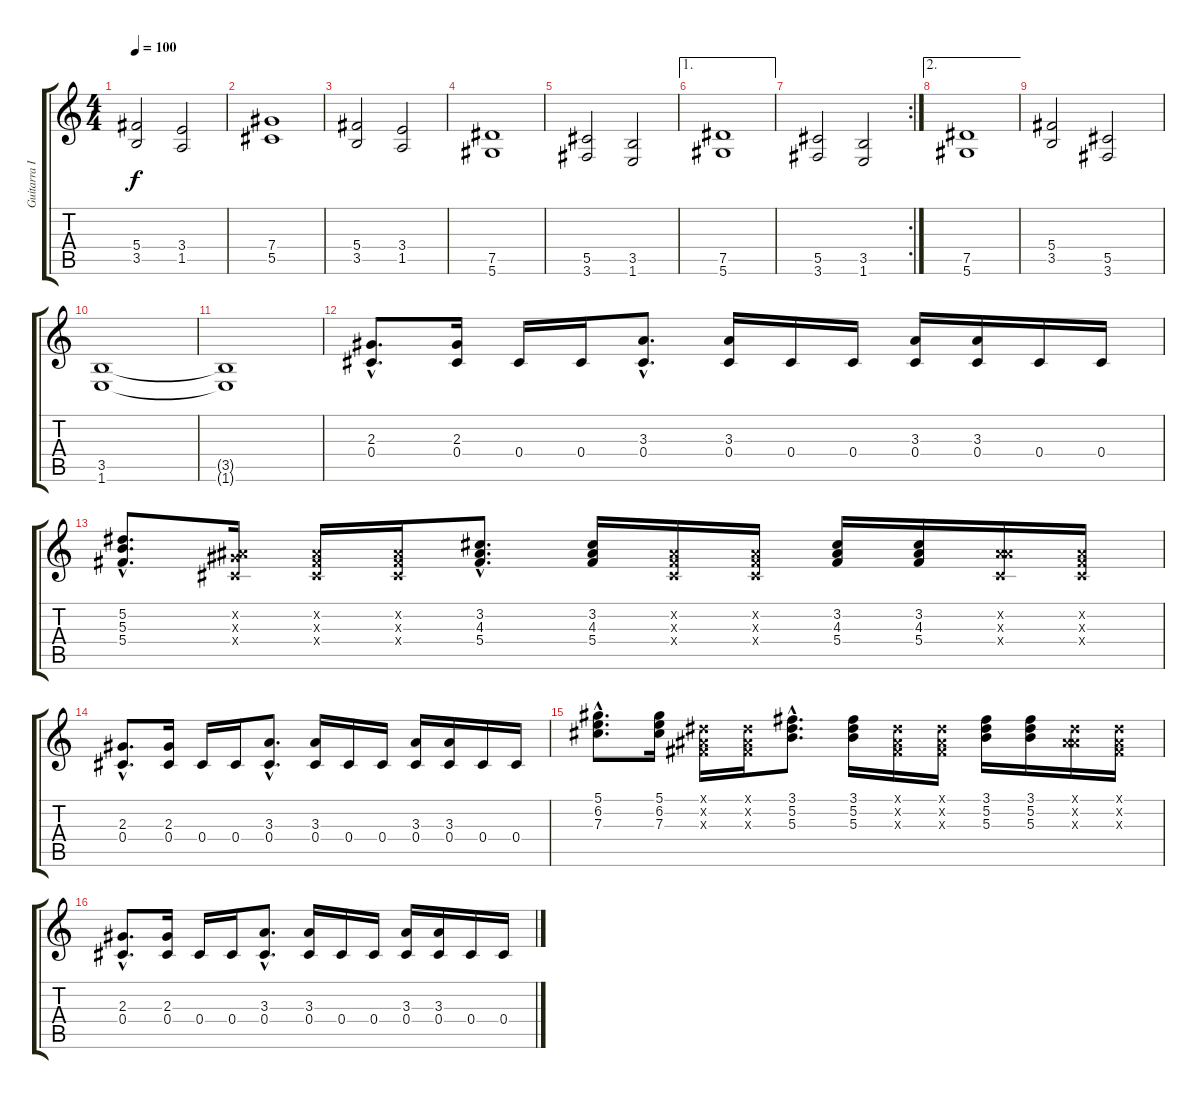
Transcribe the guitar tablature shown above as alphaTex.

\track ("Guitarra II" "Guitarra I") {instrument distortionguitar}
\staff {score tabs}
\tuning (Eb4 Bb3 Gb3 Db3 Ab2 Eb2) {hide}
\ts (4 4)
\tempo 100
\clef g2
\ks c
(5.4 3.5).2{dy f} (3.4 1.5).2 |
(7.4 5.5).1 |
(5.4 3.5).2 (3.4 1.5).2 |
(7.5 5.6).1 |
(5.5 3.6).2 (3.5 1.6).2 |
\ae 1
(7.5 5.6).1 |
\rc 2
(5.5 3.6).2 (3.5 1.6).2 |
\ae 2
(7.5 5.6).1 |
(5.4 3.5).2 (5.5 3.6).2 |
(3.5 1.6).1 |
(3.5{t} 1.6{t}).1 |
(2.3{hac} 0.4{hac}).8{d} (2.3 0.4).16 0.4.16 0.4.16 (3.3{hac} 0.4{hac}).8{d} (3.3 0.4).16 0.4.16 0.4.16 (3.3 0.4).16 (3.3 0.4).16 0.4.16 0.4.16 |
(5.2{hac} 5.3{hac} 5.4{hac}).8{d} (0.2{x} 2.3{x} 0.4{x}).16 (0.2{x} 0.3{x} 0.4{x}).16 (0.2{x} 0.3{x} 0.4{x}).16 (3.2{hac} 4.3{hac} 5.4{hac}).8{d} (3.2 4.3 5.4).16 (0.2{x} 0.3{x} 0.4{x}).16 (0.2{x} 0.3{x} 0.4{x}).16 (3.2 4.3 5.4).16 (3.2 4.3 5.4).16 (0.2{x} 4.3{x} 0.4{x}).16 (0.2{x} 0.3{x} 0.4{x}).16 |
(2.3{hac} 0.4{hac}).8{d} (2.3 0.4).16 0.4.16 0.4.16 (3.3{hac} 0.4{hac}).8{d} (3.3 0.4).16 0.4.16 0.4.16 (3.3 0.4).16 (3.3 0.4).16 0.4.16 0.4.16 |
(5.1{hac} 6.2{hac} 7.3{hac}).8{d} (5.1 6.2 7.3).16 (0.1{x} 0.2{x} 0.3{x}).16 (0.1{x} 0.2{x} 0.3{x}).16 (3.1{hac} 5.2{hac} 5.3{hac}).8{d} (3.1 5.2 5.3).16 (0.1{x} 0.2{x} 0.3{x}).16 (0.1{x} 0.2{x} 0.3{x}).16 (3.1 5.2 5.3).16 (3.1 5.2 5.3).16 (0.1{x} 0.2{x} 4.3{x}).16 (0.1{x} 0.2{x} 0.3{x}).16 |
(2.3{hac} 0.4{hac}).8{d} (2.3 0.4).16 0.4.16 0.4.16 (3.3{hac} 0.4{hac}).8{d} (3.3 0.4).16 0.4.16 0.4.16 (3.3 0.4).16 (3.3 0.4).16 0.4.16 0.4.16
